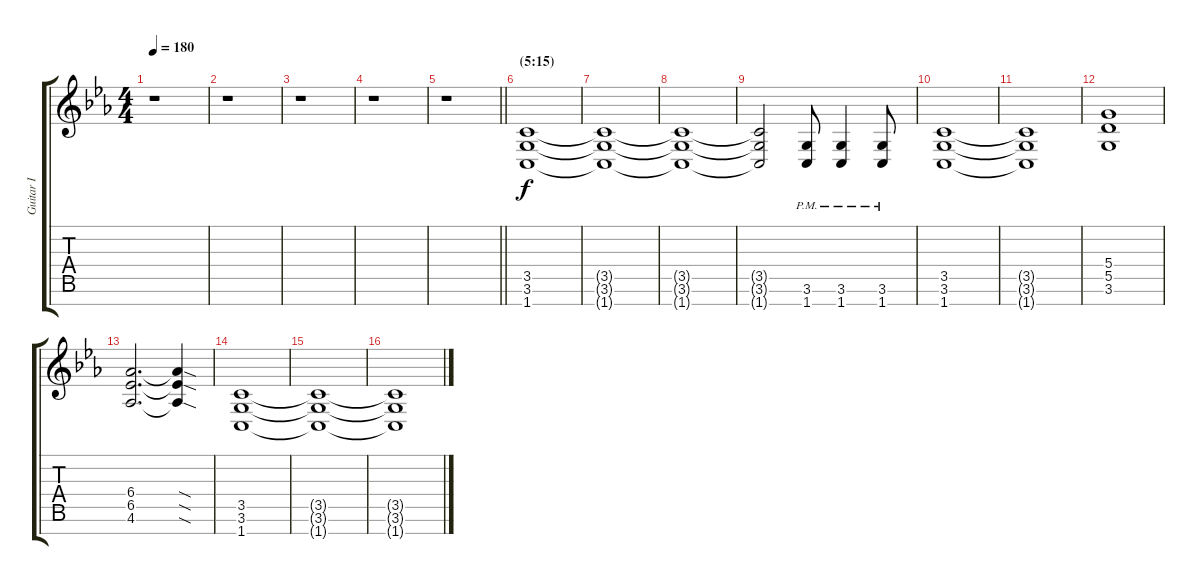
\track ("Guitar I" "Guitar I") {instrument distortionguitar}
\staff {score tabs}
\tuning (E4 B3 G3 D3 A2 E2 B1) {hide}
\ts (4 4)
\tempo 180
\clef g2
\ks cminor
r.1{dy f} |
r.1 |
r.1 |
r.1 |
\barLineRight lightlight
r.1 |
\section ("" "(5:15)")
(3.5 3.6 1.7).1{volume 15} |
(3.5{t} 3.6{t} 1.7{t}).1 |
(3.5{t} 3.6{t} 1.7{t}).1 |
(3.5{t} 3.6{t} 1.7{t}).2 (3.6{pm} 1.7{pm}).8 (3.6{pm} 1.7{pm}).4 (3.6{pm} 1.7{pm}).8 |
(3.5 3.6 1.7).1 |
(3.5{t} 3.6{t} 1.7{t}).1 |
(5.4 5.5 3.6).1 |
(6.4 6.5 4.6).2{d} (6.4{sod t} 6.5{sod t} 4.6{sod t}).4 |
(3.5 3.6 1.7).1 |
(3.5{t} 3.6{t} 1.7{t}).1 |
(3.5{t} 3.6{t} 1.7{t}).1
